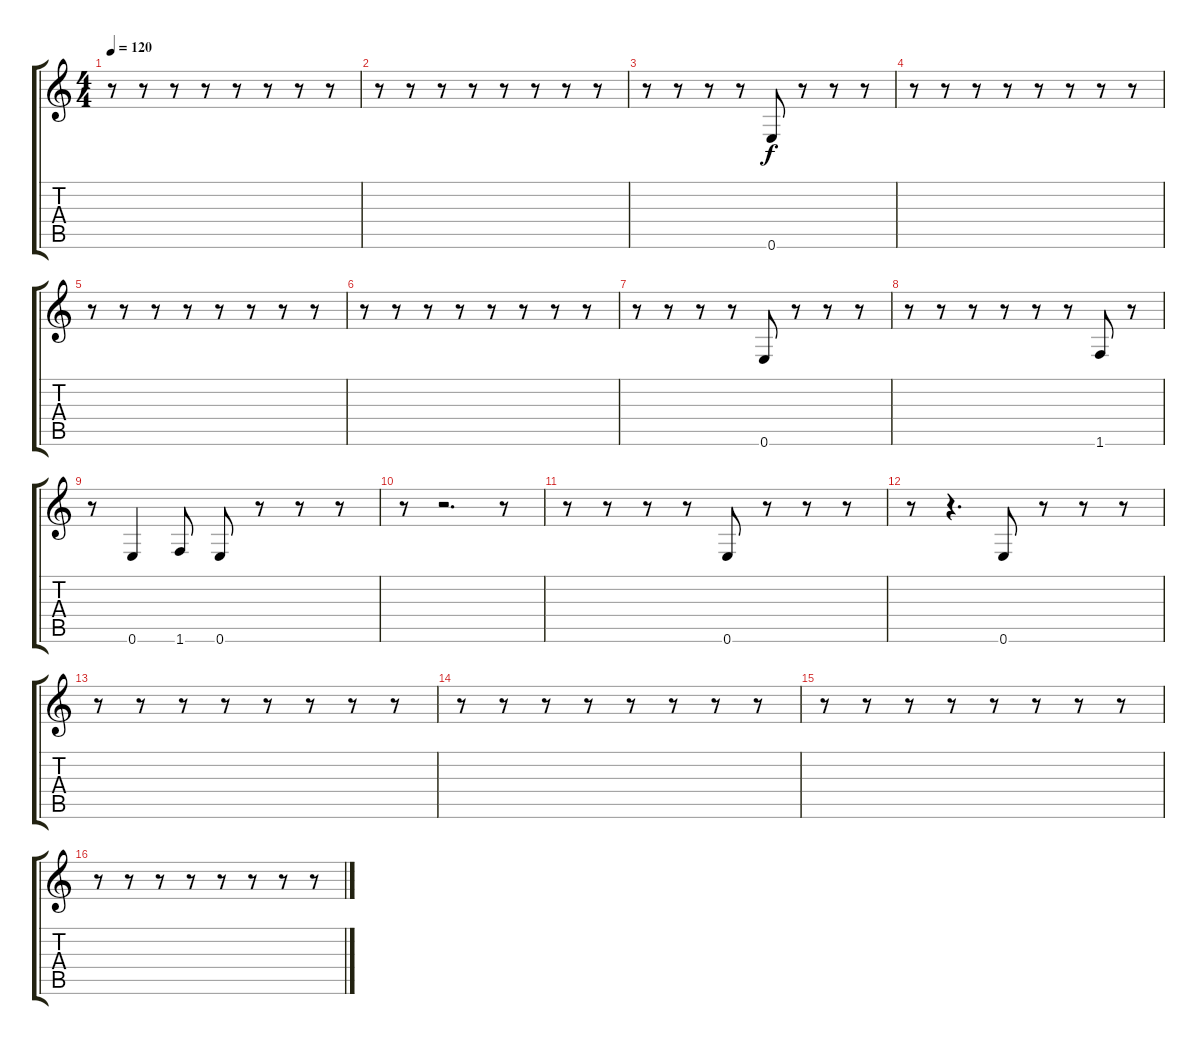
\track "" {instrument slapbass2}
\staff {score tabs}
\tuning (E4 B3 G3 D3 A2 E2) {hide}
\ts (4 4)
\tempo 120
\clef g2
\ks c
r.8{dy f} r.8 r.8 r.8 r.8 r.8 r.8 r.8 |
r.8 r.8 r.8 r.8 r.8 r.8 r.8 r.8 |
r.8 r.8 r.8 r.8 0.6.8 r.8 r.8 r.8 |
r.8 r.8 r.8 r.8 r.8 r.8 r.8 r.8 |
r.8 r.8 r.8 r.8 r.8 r.8 r.8 r.8 |
r.8 r.8 r.8 r.8 r.8 r.8 r.8 r.8 |
r.8 r.8 r.8 r.8 0.6.8 r.8 r.8 r.8 |
r.8 r.8 r.8 r.8 r.8 r.8 1.6.8 r.8 |
r.8 0.6.4 1.6.8 0.6.8 r.8 r.8 r.8 |
r.8 r.2{d} r.8 |
r.8 r.8 r.8 r.8 0.6.8 r.8 r.8 r.8 |
r.8 r.4{d} 0.6.8 r.8 r.8 r.8 |
r.8 r.8 r.8 r.8 r.8 r.8 r.8 r.8 |
r.8 r.8 r.8 r.8 r.8 r.8 r.8 r.8 |
r.8 r.8 r.8 r.8 r.8 r.8 r.8 r.8 |
r.8 r.8 r.8 r.8 r.8 r.8 r.8 r.8
